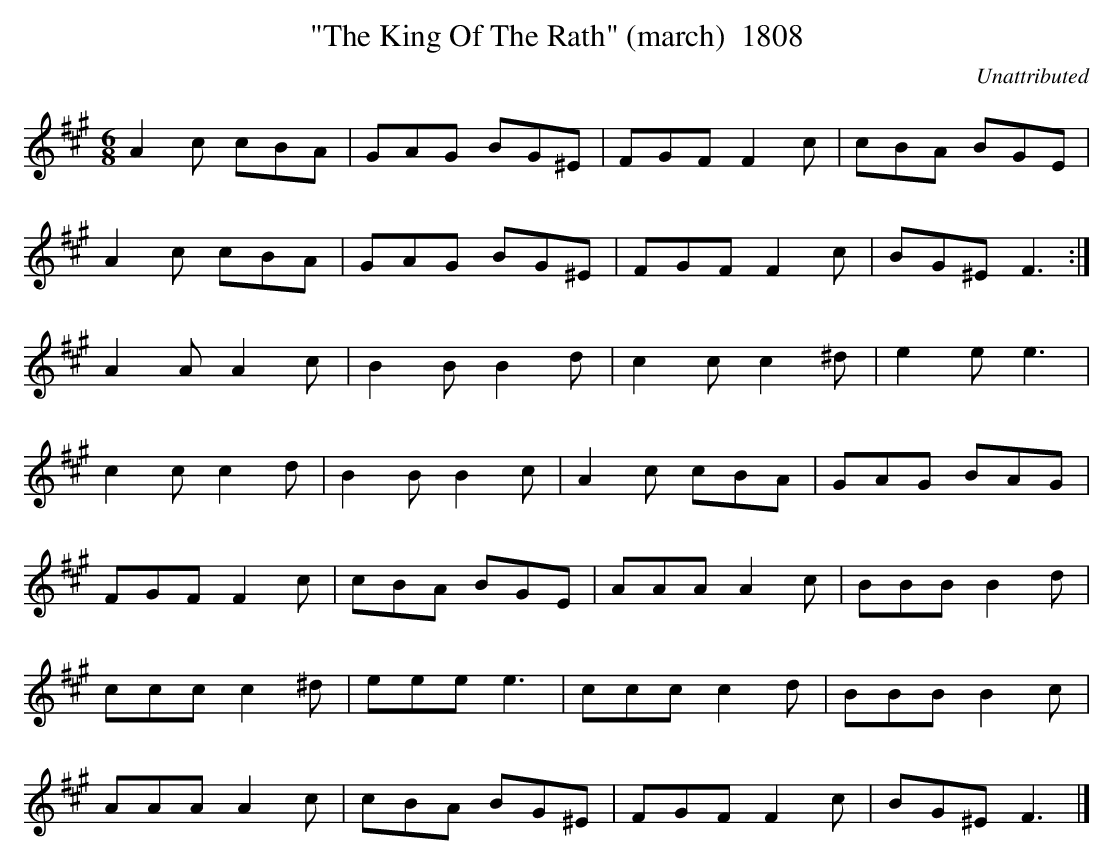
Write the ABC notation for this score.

X:1
T:"The King Of The Rath" (march)  1808
C:Unattributed
BRENNAN July 2003 (HTTP://WWW.SOSYOURMOM.COM)
M:6/8
L:1/8
K:A
A2c cBA|GAG BG^E|FGF F2c|cBA BGE|
A2c cBA|GAG BG^E|FGF F2c|BG^E F3:|
A2A A2c|B2B B2d|c2c c2^d|e2e e3|
c2c c2d|B2B B2c|A2c cBA|GAG BAG|
FGF F2c|cBA BGE|AAA A2c|BBB B2d|
ccc c2^d|eee e3|ccc c2d|BBB B2c|
AAA A2c|cBA BG^E|FGF F2c|BG^E F3|]
